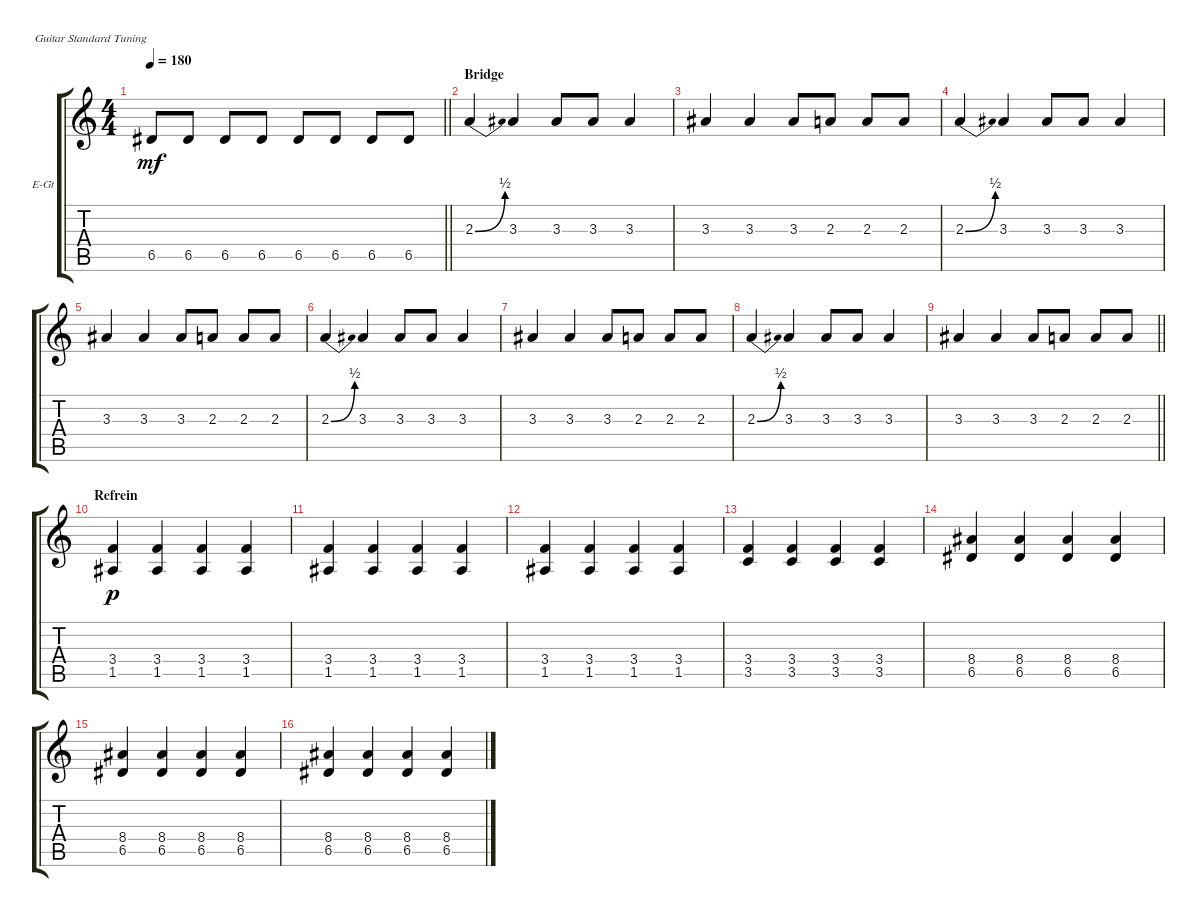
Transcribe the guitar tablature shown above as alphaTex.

\defaultSystemsLayout 4
\bracketExtendMode groupsimilarinstruments
\firstSystemTrackNameOrientation horizontal
\otherSystemsTrackNameOrientation horizontal
\track ("Jonny - Electric Guitar Lead 1" "E-Gt") {instrument overdrivenguitar}
\staff {score tabs}
\tuning (E4 B3 G3 D3 A2 E2)
\ts (4 4)
\tempo 180
\clef g2
\barLineRight lightlight
\ks c
6.5.8{dy mf} 6.5.8 6.5.8 6.5.8 6.5.8 6.5.8 6.5.8 6.5.8 |
\section ("" "Bridge ")
2.3{be (bend 0 0 15.6 2)}.4 3.3.4 3.3.8 3.3.8 3.3.4 |
3.3.4 3.3.4 3.3.8 2.3.8 2.3.8 2.3.8 |
2.3{be (bend 0 0 15.6 2)}.4 3.3.4 3.3.8 3.3.8 3.3.4 |
3.3.4 3.3.4 3.3.8 2.3.8 2.3.8 2.3.8 |
2.3{be (bend 0 0 15.6 2)}.4 3.3.4 3.3.8 3.3.8 3.3.4 |
3.3.4 3.3.4 3.3.8 2.3.8 2.3.8 2.3.8 |
2.3{be (bend 0 0 15.6 2)}.4 3.3.4 3.3.8 3.3.8 3.3.4 |
\barLineRight lightlight
3.3.4 3.3.4 3.3.8 2.3.8 2.3.8 2.3.8 |
\section ("" "Refrein")
(1.5 3.4).4{dy p} (1.5 3.4).4 (1.5 3.4).4 (1.5 3.4).4 |
(1.5 3.4).4 (1.5 3.4).4 (1.5 3.4).4 (1.5 3.4).4 |
(1.5 3.4).4 (1.5 3.4).4 (1.5 3.4).4 (1.5 3.4).4 |
(3.5 3.4).4 (3.5 3.4).4 (3.5 3.4).4 (3.5 3.4).4 |
(6.5 8.4).4 (6.5 8.4).4 (6.5 8.4).4 (6.5 8.4).4 |
(6.5 8.4).4 (6.5 8.4).4 (6.5 8.4).4 (6.5 8.4).4 |
(6.5 8.4).4 (6.5 8.4).4 (6.5 8.4).4 (6.5 8.4).4
